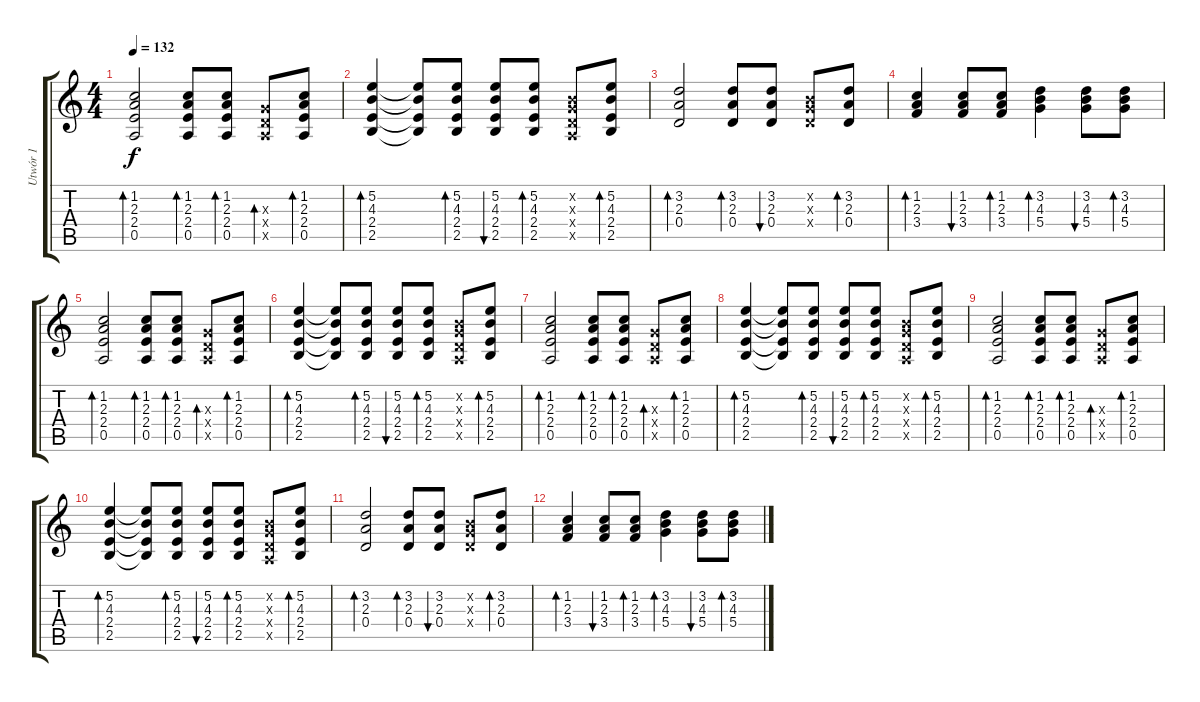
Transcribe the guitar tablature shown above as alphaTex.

\track ("Utwór 1" "Utwór 1") {instrument acousticguitarnylon}
\staff {score tabs}
\tuning (E4 B3 G3 D3 A2 E2) {hide}
\ts (4 4)
\tempo 132
\clef g2
\ks c
(1.2 2.3 2.4 0.5).2{bd 60 dy f} (1.2 2.3 2.4 0.5).8{bd 60} (1.2 2.3 2.4 0.5).8{bd 60} (0.3{x} 0.4{x} 0.5{x}).8{bd 60} (1.2 2.3 2.4 0.5).8{bd 60} |
(5.2 4.3 2.4 2.5).4{bd 60} (5.2{t} 4.3{t} 2.4{t} 2.5{t}).8 (5.2 4.3 2.4 2.5).8{bd 60} (5.2 4.3 2.4 2.5).8{bu 60} (5.2 4.3 2.4 2.5).8{bd 60} (0.2{x} 0.3{x} 0.4{x} 0.5{x}).8 (5.2 4.3 2.4 2.5).8{bd 60} |
(3.2 2.3 0.4).2{bd 60} (3.2 2.3 0.4).8{bd 60} (3.2 2.3 0.4).8{bu 60} (0.2{x} 0.3{x} 0.4{x}).8 (3.2 2.3 0.4).8{bd 60} |
(1.2 2.3 3.4).4{bd 60} (1.2 2.3 3.4).8{bu 60} (1.2 2.3 3.4).8{bd 60} (3.2 4.3 5.4).4{bd 60} (3.2 4.3 5.4).8{bu 60} (3.2 4.3 5.4).8{bd 60} |
(1.2 2.3 2.4 0.5).2{bd 60} (1.2 2.3 2.4 0.5).8{bd 60} (1.2 2.3 2.4 0.5).8{bd 60} (0.3{x} 0.4{x} 0.5{x}).8{bd 60} (1.2 2.3 2.4 0.5).8{bd 60} |
(5.2 4.3 2.4 2.5).4{bd 60} (5.2{t} 4.3{t} 2.4{t} 2.5{t}).8 (5.2 4.3 2.4 2.5).8{bd 60} (5.2 4.3 2.4 2.5).8{bu 60} (5.2 4.3 2.4 2.5).8{bd 60} (0.2{x} 0.3{x} 0.4{x} 0.5{x}).8 (5.2 4.3 2.4 2.5).8{bd 60} |
(1.2 2.3 2.4 0.5).2{bd 60} (1.2 2.3 2.4 0.5).8{bd 60} (1.2 2.3 2.4 0.5).8{bd 60} (0.3{x} 0.4{x} 0.5{x}).8{bd 60} (1.2 2.3 2.4 0.5).8{bd 60} |
(5.2 4.3 2.4 2.5).4{bd 60} (5.2{t} 4.3{t} 2.4{t} 2.5{t}).8 (5.2 4.3 2.4 2.5).8{bd 60} (5.2 4.3 2.4 2.5).8{bu 60} (5.2 4.3 2.4 2.5).8{bd 60} (0.2{x} 0.3{x} 0.4{x} 0.5{x}).8 (5.2 4.3 2.4 2.5).8{bd 60} |
(1.2 2.3 2.4 0.5).2{bd 60} (1.2 2.3 2.4 0.5).8{bd 60} (1.2 2.3 2.4 0.5).8{bd 60} (0.3{x} 0.4{x} 0.5{x}).8{bd 60} (1.2 2.3 2.4 0.5).8{bd 60} |
(5.2 4.3 2.4 2.5).4{bd 60} (5.2{t} 4.3{t} 2.4{t} 2.5{t}).8 (5.2 4.3 2.4 2.5).8{bd 60} (5.2 4.3 2.4 2.5).8{bu 60} (5.2 4.3 2.4 2.5).8{bd 60} (0.2{x} 0.3{x} 0.4{x} 0.5{x}).8 (5.2 4.3 2.4 2.5).8{bd 60} |
(3.2 2.3 0.4).2{bd 60} (3.2 2.3 0.4).8{bd 60} (3.2 2.3 0.4).8{bu 60} (0.2{x} 0.3{x} 0.4{x}).8 (3.2 2.3 0.4).8{bd 60} |
(1.2 2.3 3.4).4{bd 60} (1.2 2.3 3.4).8{bu 60} (1.2 2.3 3.4).8{bd 60} (3.2 4.3 5.4).4{bd 60} (3.2 4.3 5.4).8{bu 60} (3.2 4.3 5.4).8{bd 60}
